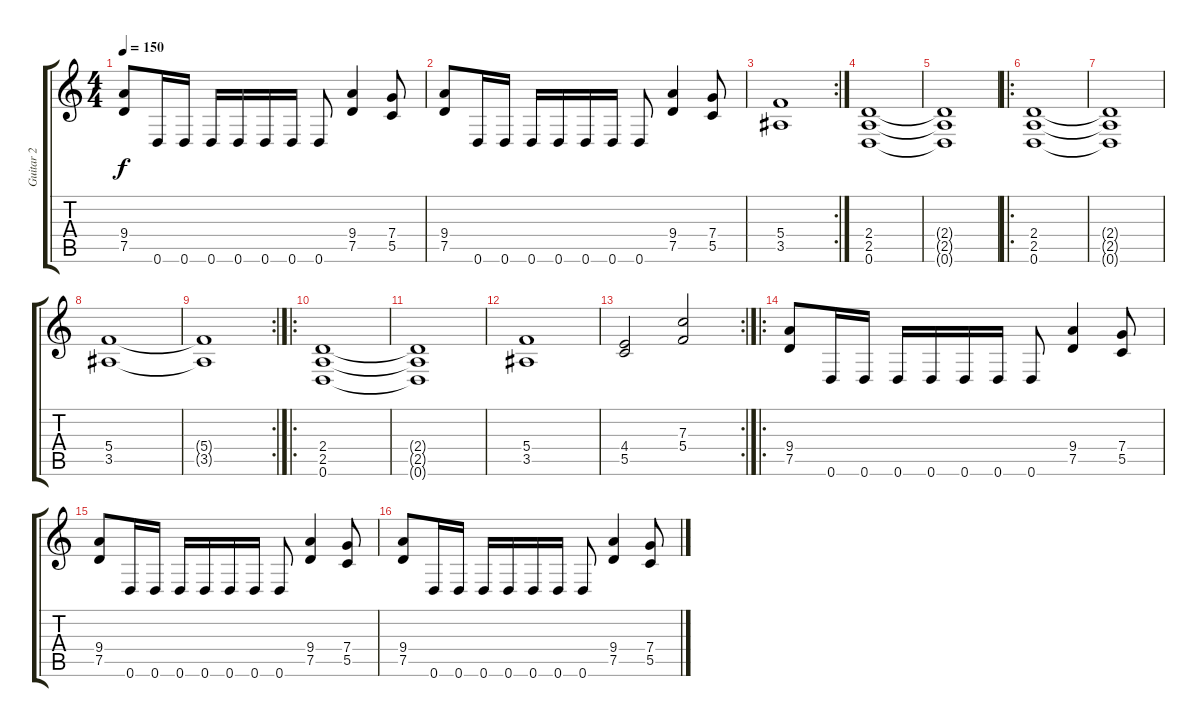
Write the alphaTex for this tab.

\track ("Guitar 2" "Guitar 2") {instrument distortionguitar}
\staff {score tabs}
\tuning (D4 A3 F3 C3 G2 D2) {hide}
\ts (4 4)
\tempo 150
\clef g2
\ks c
(9.4 7.5).8{dy f} 0.6.16 0.6.16 0.6.16 0.6.16 0.6.16 0.6.16 0.6.8 (9.4 7.5).4 (7.4 5.5).8 |
(9.4 7.5).8 0.6.16 0.6.16 0.6.16 0.6.16 0.6.16 0.6.16 0.6.8 (9.4 7.5).4 (7.4 5.5).8 |
\rc 2
(5.4 3.5).1 |
(2.4 2.5 0.6).1 |
(2.4{t} 2.5{t} 0.6{t}).1 |
\ro
(2.4 2.5 0.6).1 |
(2.4{t} 2.5{t} 0.6{t}).1 |
(5.4 3.5).1 |
\rc 2
(5.4{t} 3.5{t}).1 |
\ro
(2.4 2.5 0.6).1 |
(2.4{t} 2.5{t} 0.6{t}).1 |
(5.4 3.5).1 |
\rc 2
(4.4 5.5).2 (7.3 5.4).2 |
\ro
(9.4 7.5).8 0.6.16 0.6.16 0.6.16 0.6.16 0.6.16 0.6.16 0.6.8 (9.4 7.5).4 (7.4 5.5).8 |
(9.4 7.5).8 0.6.16 0.6.16 0.6.16 0.6.16 0.6.16 0.6.16 0.6.8 (9.4 7.5).4 (7.4 5.5).8 |
(9.4 7.5).8 0.6.16 0.6.16 0.6.16 0.6.16 0.6.16 0.6.16 0.6.8 (9.4 7.5).4 (7.4 5.5).8
